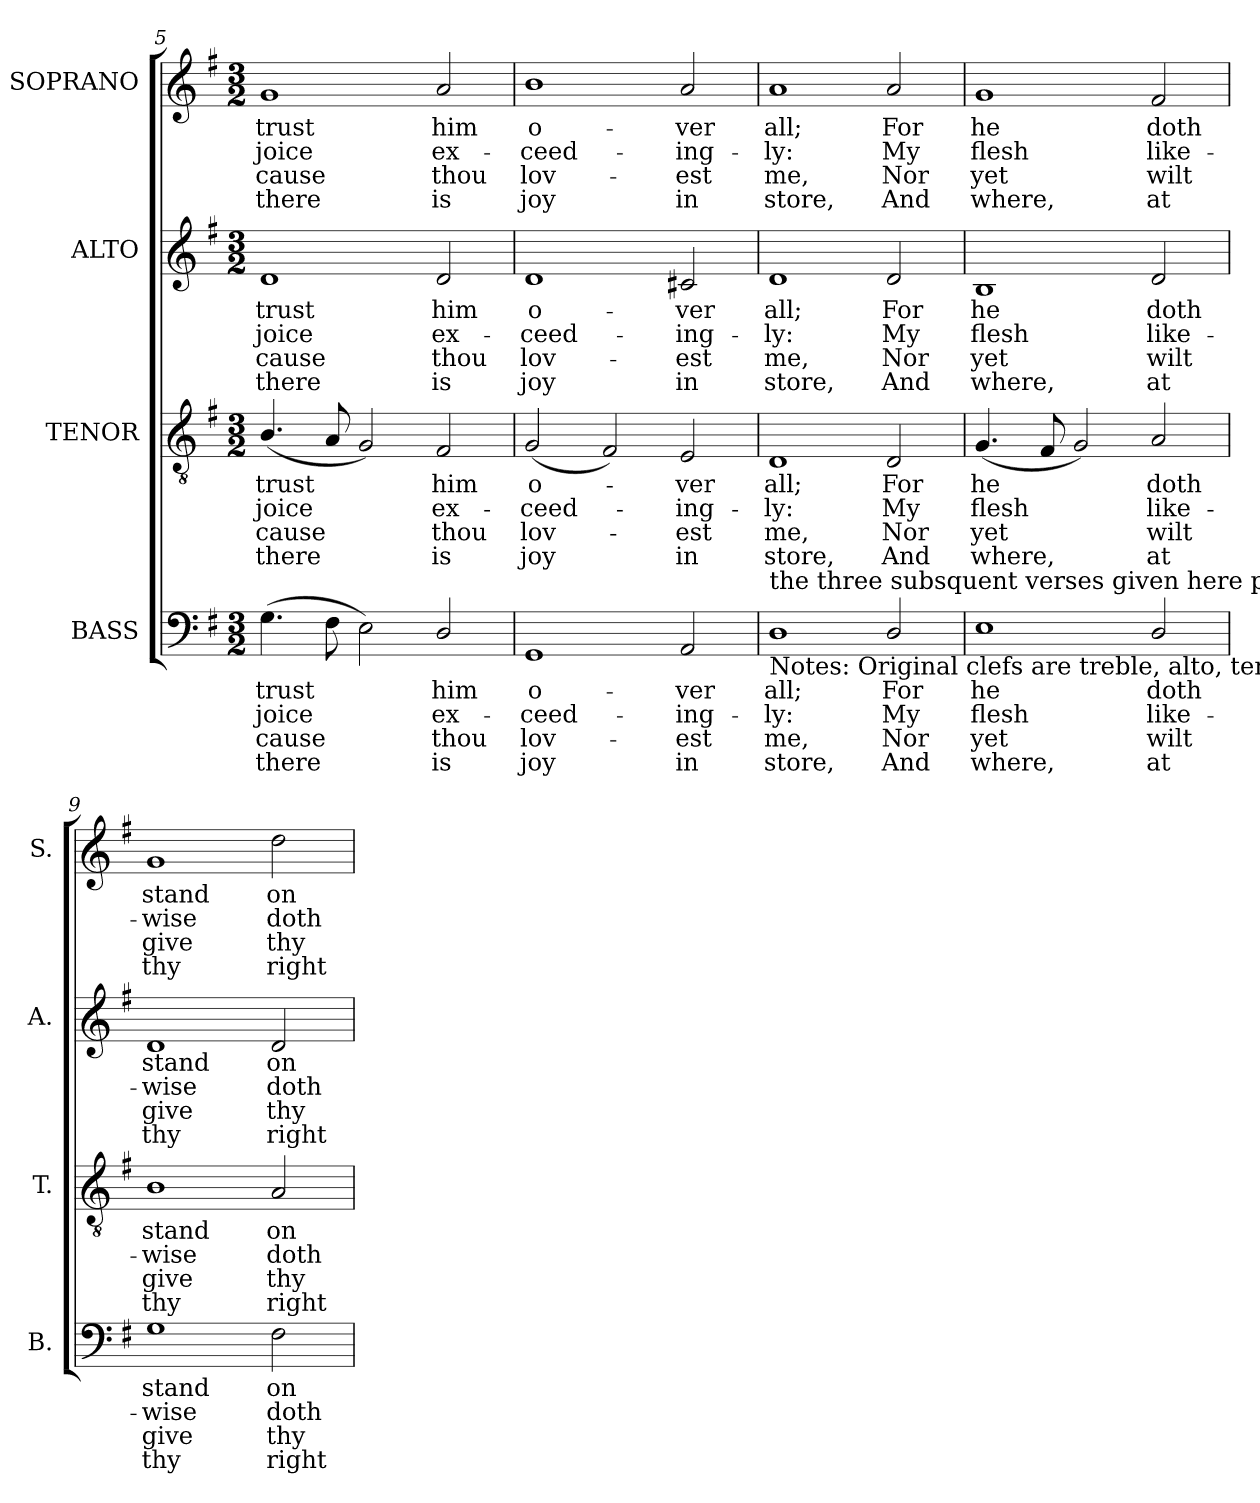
**kern	**text	**text	**text	**text	**kern	**text	**text	**text	**text	**kern	**text	**text	**text	**text	**kern	**text	**text	**text	**text
*part4	*part4	*part4	*part4	*part4	*part3	*part3	*part3	*part3	*part3	*part2	*part2	*part2	*part2	*part2	*part1	*part1	*part1	*part1	*part1
*staff4	*staff4	*staff4	*staff4	*staff4	*staff3	*staff3	*staff3	*staff3	*staff3	*staff2	*staff2	*staff2	*staff2	*staff2	*staff1	*staff1	*staff1	*staff1	*staff1
*I"BASS	*	*	*	*	*I"TENOR	*	*	*	*	*I"ALTO	*	*	*	*	*I"SOPRANO	*	*	*	*
*I'B.	*	*	*	*	*I'T.	*	*	*	*	*I'A.	*	*	*	*	*I'S.	*	*	*	*
*clefF4	*	*	*	*	*clefGv2	*	*	*	*	*clefG2	*	*	*	*	*clefG2	*	*	*	*
*	*	*	*	*	*ITrd7c12	*	*	*	*	*	*	*	*	*	*	*	*	*	*
*k[f#]	*	*	*	*	*k[f#]	*	*	*	*	*k[f#]	*	*	*	*	*k[f#]	*	*	*	*
*G:	*	*	*	*	*G:	*	*	*	*	*G:	*	*	*	*	*G:	*	*	*	*
*M3/2	*	*	*	*	*M3/2	*	*	*	*	*M3/2	*	*	*	*	*M3/2	*	*	*	*
=5	=5	=5	=5	=5	=5	=5	=5	=5	=5	=5	=5	=5	=5	=5	=5	=5	=5	=5	=5
!	!LO:LY:b:color=#000000	!LO:LY:b:color=#000000	!LO:LY:b:color=#000000	!LO:LY:b:color=#000000	!	!	!	!	!	!	!	!	!	!	!	!	!	!	!
!	!	!	!	!	!	!LO:LY:b:color=#000000	!LO:LY:b:color=#000000	!LO:LY:b:color=#000000	!LO:LY:b:color=#000000	!	!	!	!	!	!	!	!	!	!
!	!	!	!	!	!	!	!	!	!	!	!LO:LY:b:color=#000000	!LO:LY:b:color=#000000	!LO:LY:b:color=#000000	!LO:LY:b:color=#000000	!	!	!	!	!
!	!	!	!	!	!	!	!	!	!	!	!	!	!	!	!	!LO:LY:b:color=#000000	!LO:LY:b:color=#000000	!LO:LY:b:color=#000000	!LO:LY:b:color=#000000
(4.Gi\	trust	-joice	cause	there	(4.BBi/	trust	-joice	cause	there	1di	trust	-joice	cause	there	1gi	trust	-joice	cause	-there
8F#i\	.	.	.	.	8AAi/	.	.	.	.	.	.	.	.	.	.	.	.	.	.
2Ei\)	.	.	.	.	2GGi/)	.	.	.	.	.	.	.	.	.	.	.	.	.	.
!	!LO:LY:b:color=#000000	!LO:LY:b:color=#000000	!LO:LY:b:color=#000000	!LO:LY:b:color=#000000	!	!	!	!	!	!	!	!	!	!	!	!	!	!	!
!	!	!	!	!	!	!LO:LY:b:color=#000000	!LO:LY:b:color=#000000	!LO:LY:b:color=#000000	!LO:LY:b:color=#000000	!	!	!	!	!	!	!	!	!	!
!	!	!	!	!	!	!	!	!	!	!	!LO:LY:b:color=#000000	!LO:LY:b:color=#000000	!LO:LY:b:color=#000000	!LO:LY:b:color=#000000	!	!	!	!	!
!	!	!	!	!	!	!	!	!	!	!	!	!	!	!	!	!LO:LY:b:color=#000000	!LO:LY:b:color=#000000	!LO:LY:b:color=#000000	!LO:LY:b:color=#000000
2Di/	him	ex-	thou	is	2FF#i/	him	ex-	thou	is	2di/	him	ex-	thou	is	2ai/	him	ex-	thou	is
=6	=6	=6	=6	=6	=6	=6	=6	=6	=6	=6	=6	=6	=6	=6	=6	=6	=6	=6	=6
!	!LO:LY:b:color=#000000	!LO:LY:b:color=#000000	!LO:LY:b:color=#000000	!LO:LY:b:color=#000000	!	!	!	!	!	!	!	!	!	!	!	!	!	!	!
!	!	!	!	!	!	!LO:LY:b:color=#000000	!LO:LY:b:color=#000000	!LO:LY:b:color=#000000	!LO:LY:b:color=#000000	!	!	!	!	!	!	!	!	!	!
!	!	!	!	!	!	!	!	!	!	!	!LO:LY:b:color=#000000	!LO:LY:b:color=#000000	!LO:LY:b:color=#000000	!LO:LY:b:color=#000000	!	!	!	!	!
!	!	!	!	!	!	!	!	!	!	!	!	!	!	!	!	!LO:LY:b:color=#000000	!LO:LY:b:color=#000000	!LO:LY:b:color=#000000	!LO:LY:b:color=#000000
1GGi	o-	-ceed-	lov-	-joy	(2GGi/	o-	-ceed-	lov-	-joy	1di	o-	-ceed-	lov-	-joy	1bi	o-	-ceed-	lov-	joy
.	.	.	.	.	2FF#i/)	.	.	.	.	.	.	.	.	.	.	.	.	.	.
!	!LO:LY:b:color=#000000	!LO:LY:b:color=#000000	!LO:LY:b:color=#000000	!LO:LY:b:color=#000000	!	!	!	!	!	!	!	!	!	!	!	!	!	!	!
!	!	!	!	!	!	!LO:LY:b:color=#000000	!LO:LY:b:color=#000000	!LO:LY:b:color=#000000	!LO:LY:b:color=#000000	!	!	!	!	!	!	!	!	!	!
!	!	!	!	!	!	!	!	!	!	!	!LO:LY:b:color=#000000	!LO:LY:b:color=#000000	!LO:LY:b:color=#000000	!LO:LY:b:color=#000000	!	!	!	!	!
!	!	!	!	!	!	!	!	!	!	!	!	!	!	!	!	!LO:LY:b:color=#000000	!LO:LY:b:color=#000000	!LO:LY:b:color=#000000	!LO:LY:b:color=#000000
2AAi/	-ver	-ing-	est	in	2EEi/	-ver	-ing-	est	in	2c#Xi/	-ver	-ing-	est	in	2ai/	-ver	-ing-	est	-in
!!LO:LB:g=z
=7	=7	=7	=7	=7	=7	=7	=7	=7	=7	=7	=7	=7	=7	=7	=7	=7	=7	=7	=7
!	!LO:LY:b:color=#000000	!LO:LY:b:color=#000000	!LO:LY:b:color=#000000	!LO:LY:b:color=#000000	!	!	!	!	!	!	!	!	!	!	!	!	!	!	!
!	!	!	!	!	!	!LO:LY:b:color=#000000	!LO:LY:b:color=#000000	!LO:LY:b:color=#000000	!LO:LY:b:color=#000000	!	!	!	!	!	!	!	!	!	!
!	!	!	!	!	!	!	!	!	!	!	!LO:LY:b:color=#000000	!LO:LY:b:color=#000000	!LO:LY:b:color=#000000	!LO:LY:b:color=#000000	!	!	!	!	!
!LO:TX:b:t=Notes&colon; Original clefs are treble, alto, tenor and bass. The text of the first verse only is underlaid in the source, with	!	!	!	!	!	!	!	!	!	!	!	!	!	!	!	!	!	!	!
!LO:TX:t=the three subsquent verses given here printed after the music&colon; these have been underlaid editorially.	!	!	!	!	!	!	!	!	!	!	!	!	!	!	!	!	!	!	!
!	!	!	!	!	!	!	!	!	!	!	!	!	!	!	!	!LO:LY:b:color=#000000	!LO:LY:b:color=#000000	!LO:LY:b:color=#000000	!LO:LY:b:color=#000000
1Di	all;	-ly:	me,	store,	1DDi	all;	-ly:	me,	store,	1di	all;	-ly:	me,	store,	1ai	all;	-ly:	me,	store,
!	!LO:LY:b:color=#000000	!LO:LY:b:color=#000000	!LO:LY:b:color=#000000	!LO:LY:b:color=#000000	!	!	!	!	!	!	!	!	!	!	!	!	!	!	!
!	!	!	!	!	!	!LO:LY:b:color=#000000	!LO:LY:b:color=#000000	!LO:LY:b:color=#000000	!LO:LY:b:color=#000000	!	!	!	!	!	!	!	!	!	!
!	!	!	!	!	!	!	!	!	!	!	!LO:LY:b:color=#000000	!LO:LY:b:color=#000000	!LO:LY:b:color=#000000	!LO:LY:b:color=#000000	!	!	!	!	!
!	!	!	!	!	!	!	!	!	!	!	!	!	!	!	!	!LO:LY:b:color=#000000	!LO:LY:b:color=#000000	!LO:LY:b:color=#000000	!LO:LY:b:color=#000000
2Di/	For	My	Nor	And	2DDi/	For	My	Nor	And	2di/	For	My	Nor	And	2ai/	For	My	Nor	And
=8	=8	=8	=8	=8	=8	=8	=8	=8	=8	=8	=8	=8	=8	=8	=8	=8	=8	=8	=8
!	!LO:LY:b:color=#000000	!LO:LY:b:color=#000000	!LO:LY:b:color=#000000	!LO:LY:b:color=#000000	!	!	!	!	!	!	!	!	!	!	!	!	!	!	!
!	!	!	!	!	!	!LO:LY:b:color=#000000	!LO:LY:b:color=#000000	!LO:LY:b:color=#000000	!LO:LY:b:color=#000000	!	!	!	!	!	!	!	!	!	!
!	!	!	!	!	!	!	!	!	!	!	!LO:LY:b:color=#000000	!LO:LY:b:color=#000000	!LO:LY:b:color=#000000	!LO:LY:b:color=#000000	!	!	!	!	!
!	!	!	!	!	!	!	!	!	!	!	!	!	!	!	!	!LO:LY:b:color=#000000	!LO:LY:b:color=#000000	!LO:LY:b:color=#000000	!LO:LY:b:color=#000000
1Ei	he	flesh	yet	where,	(4.GGi/	he	flesh	yet	where,	1Bi	he	flesh	yet	where,	1gi	he	flesh	yet	where,
.	.	.	.	.	8FF#i/	.	.	.	.	.	.	.	.	.	.	.	.	.	.
.	.	.	.	.	2GGi/)	.	.	.	.	.	.	.	.	.	.	.	.	.	.
!	!LO:LY:b:color=#000000	!LO:LY:b:color=#000000	!LO:LY:b:color=#000000	!LO:LY:b:color=#000000	!	!	!	!	!	!	!	!	!	!	!	!	!	!	!
!	!	!	!	!	!	!LO:LY:b:color=#000000	!LO:LY:b:color=#000000	!LO:LY:b:color=#000000	!LO:LY:b:color=#000000	!	!	!	!	!	!	!	!	!	!
!	!	!	!	!	!	!	!	!	!	!	!LO:LY:b:color=#000000	!LO:LY:b:color=#000000	!LO:LY:b:color=#000000	!LO:LY:b:color=#000000	!	!	!	!	!
!	!	!	!	!	!	!	!	!	!	!	!	!	!	!	!	!LO:LY:b:color=#000000	!LO:LY:b:color=#000000	!LO:LY:b:color=#000000	!LO:LY:b:color=#000000
2Di/	doth	like-	wilt	at	2AAi/	doth	like-	wilt	at	2di/	doth	like-	wilt	at	2f#i/	doth	like-	wilt	at
=9	=9	=9	=9	=9	=9	=9	=9	=9	=9	=9	=9	=9	=9	=9	=9	=9	=9	=9	=9
!	!LO:LY:b:color=#000000	!LO:LY:b:color=#000000	!LO:LY:b:color=#000000	!LO:LY:b:color=#000000	!	!	!	!	!	!	!	!	!	!	!	!	!	!	!
!	!	!	!	!	!	!LO:LY:b:color=#000000	!LO:LY:b:color=#000000	!LO:LY:b:color=#000000	!LO:LY:b:color=#000000	!	!	!	!	!	!	!	!	!	!
!	!	!	!	!	!	!	!	!	!	!	!LO:LY:b:color=#000000	!LO:LY:b:color=#000000	!LO:LY:b:color=#000000	!LO:LY:b:color=#000000	!	!	!	!	!
!	!	!	!	!	!	!	!	!	!	!	!	!	!	!	!	!LO:LY:b:color=#000000	!LO:LY:b:color=#000000	!LO:LY:b:color=#000000	!LO:LY:b:color=#000000
1Gi	stand	-wise	give	thy	1BBi	stand	-wise	give	thy	1di	stand	-wise	give	thy	1gi	stand	-wise	give	thy
!	!LO:LY:b:color=#000000	!LO:LY:b:color=#000000	!LO:LY:b:color=#000000	!LO:LY:b:color=#000000	!	!	!	!	!	!	!	!	!	!	!	!	!	!	!
!	!	!	!	!	!	!LO:LY:b:color=#000000	!LO:LY:b:color=#000000	!LO:LY:b:color=#000000	!LO:LY:b:color=#000000	!	!	!	!	!	!	!	!	!	!
!	!	!	!	!	!	!	!	!	!	!	!LO:LY:b:color=#000000	!LO:LY:b:color=#000000	!LO:LY:b:color=#000000	!LO:LY:b:color=#000000	!	!	!	!	!
!	!	!	!	!	!	!	!	!	!	!	!	!	!	!	!	!LO:LY:b:color=#000000	!LO:LY:b:color=#000000	!LO:LY:b:color=#000000	!LO:LY:b:color=#000000
2F#i\	on	doth	thy	right	2AAi/	on	doth	thy	right	2di/	on	doth	thy	right	2ddi\	on	doth	thy	right
=	=	=	=	=	=	=	=	=	=	=	=	=	=	=	=	=	=	=	=
*-	*-	*-	*-	*-	*-	*-	*-	*-	*-	*-	*-	*-	*-	*-	*-	*-	*-	*-	*-
